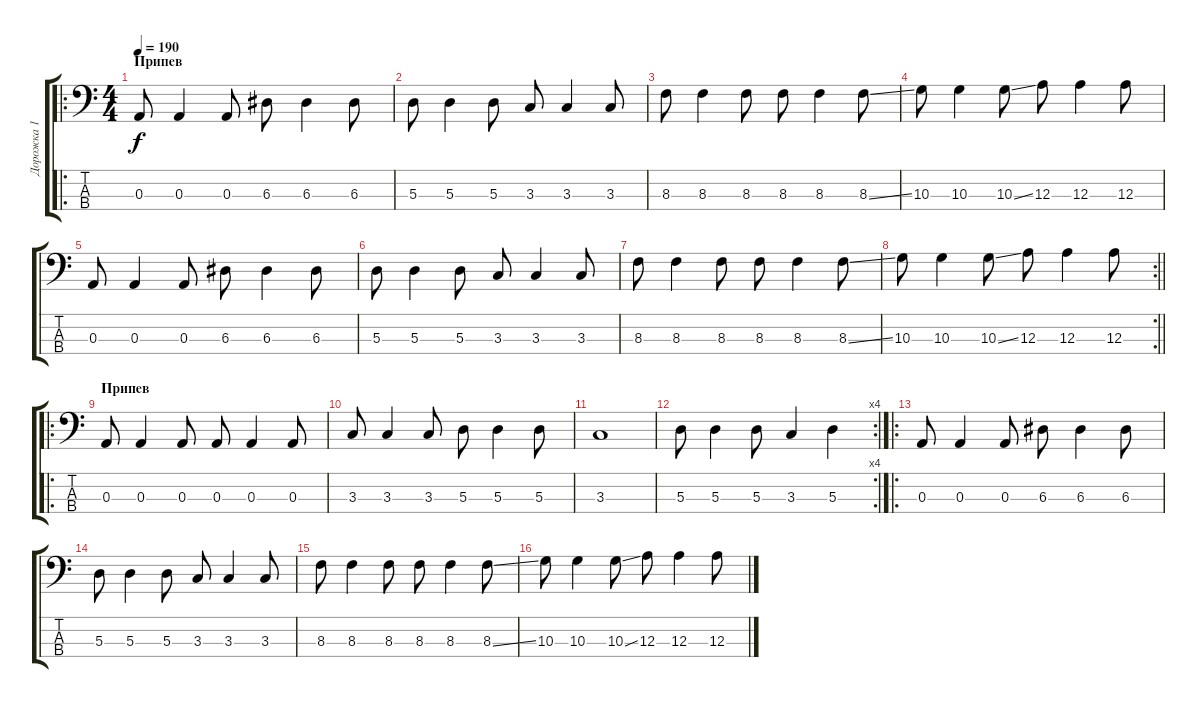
\track ("Дорожка 1" "Дорожка 1") {instrument acousticguitarsteel}
\staff {score tabs}
\tuning (G2 D2 A1 E1) {hide}
\ro
\ts (4 4)
\section ("" "Припев")
\tempo 190
\clef f4
\ks c
0.3.8{dy f} 0.3.4 0.3.8 6.3.8 6.3.4 6.3.8 |
5.3.8 5.3.4 5.3.8 3.3.8 3.3.4 3.3.8 |
8.3.8 8.3.4 8.3.8 8.3.8 8.3.4 8.3{ss}.8 |
10.3.8 10.3.4 10.3{ss}.8 12.3.8 12.3.4 12.3.8 |
0.3.8 0.3.4 0.3.8 6.3.8 6.3.4 6.3.8 |
5.3.8 5.3.4 5.3.8 3.3.8 3.3.4 3.3.8 |
8.3.8 8.3.4 8.3.8 8.3.8 8.3.4 8.3{ss}.8 |
\rc 2
\barLineRight lightlight
10.3.8 10.3.4 10.3{ss}.8 12.3.8 12.3.4 12.3.8 |
\ro
\section ("" "Припев")
0.3.8 0.3.4 0.3.8 0.3.8 0.3.4 0.3.8 |
3.3.8 3.3.4 3.3.8 5.3.8 5.3.4 5.3.8 |
3.3.1 |
\rc 4
5.3.8 5.3.4 5.3.8 3.3.4 5.3.4 |
\ro
0.3.8 0.3.4 0.3.8 6.3.8 6.3.4 6.3.8 |
5.3.8 5.3.4 5.3.8 3.3.8 3.3.4 3.3.8 |
8.3.8 8.3.4 8.3.8 8.3.8 8.3.4 8.3{ss}.8 |
10.3.8 10.3.4 10.3{ss}.8 12.3.8 12.3.4 12.3.8
